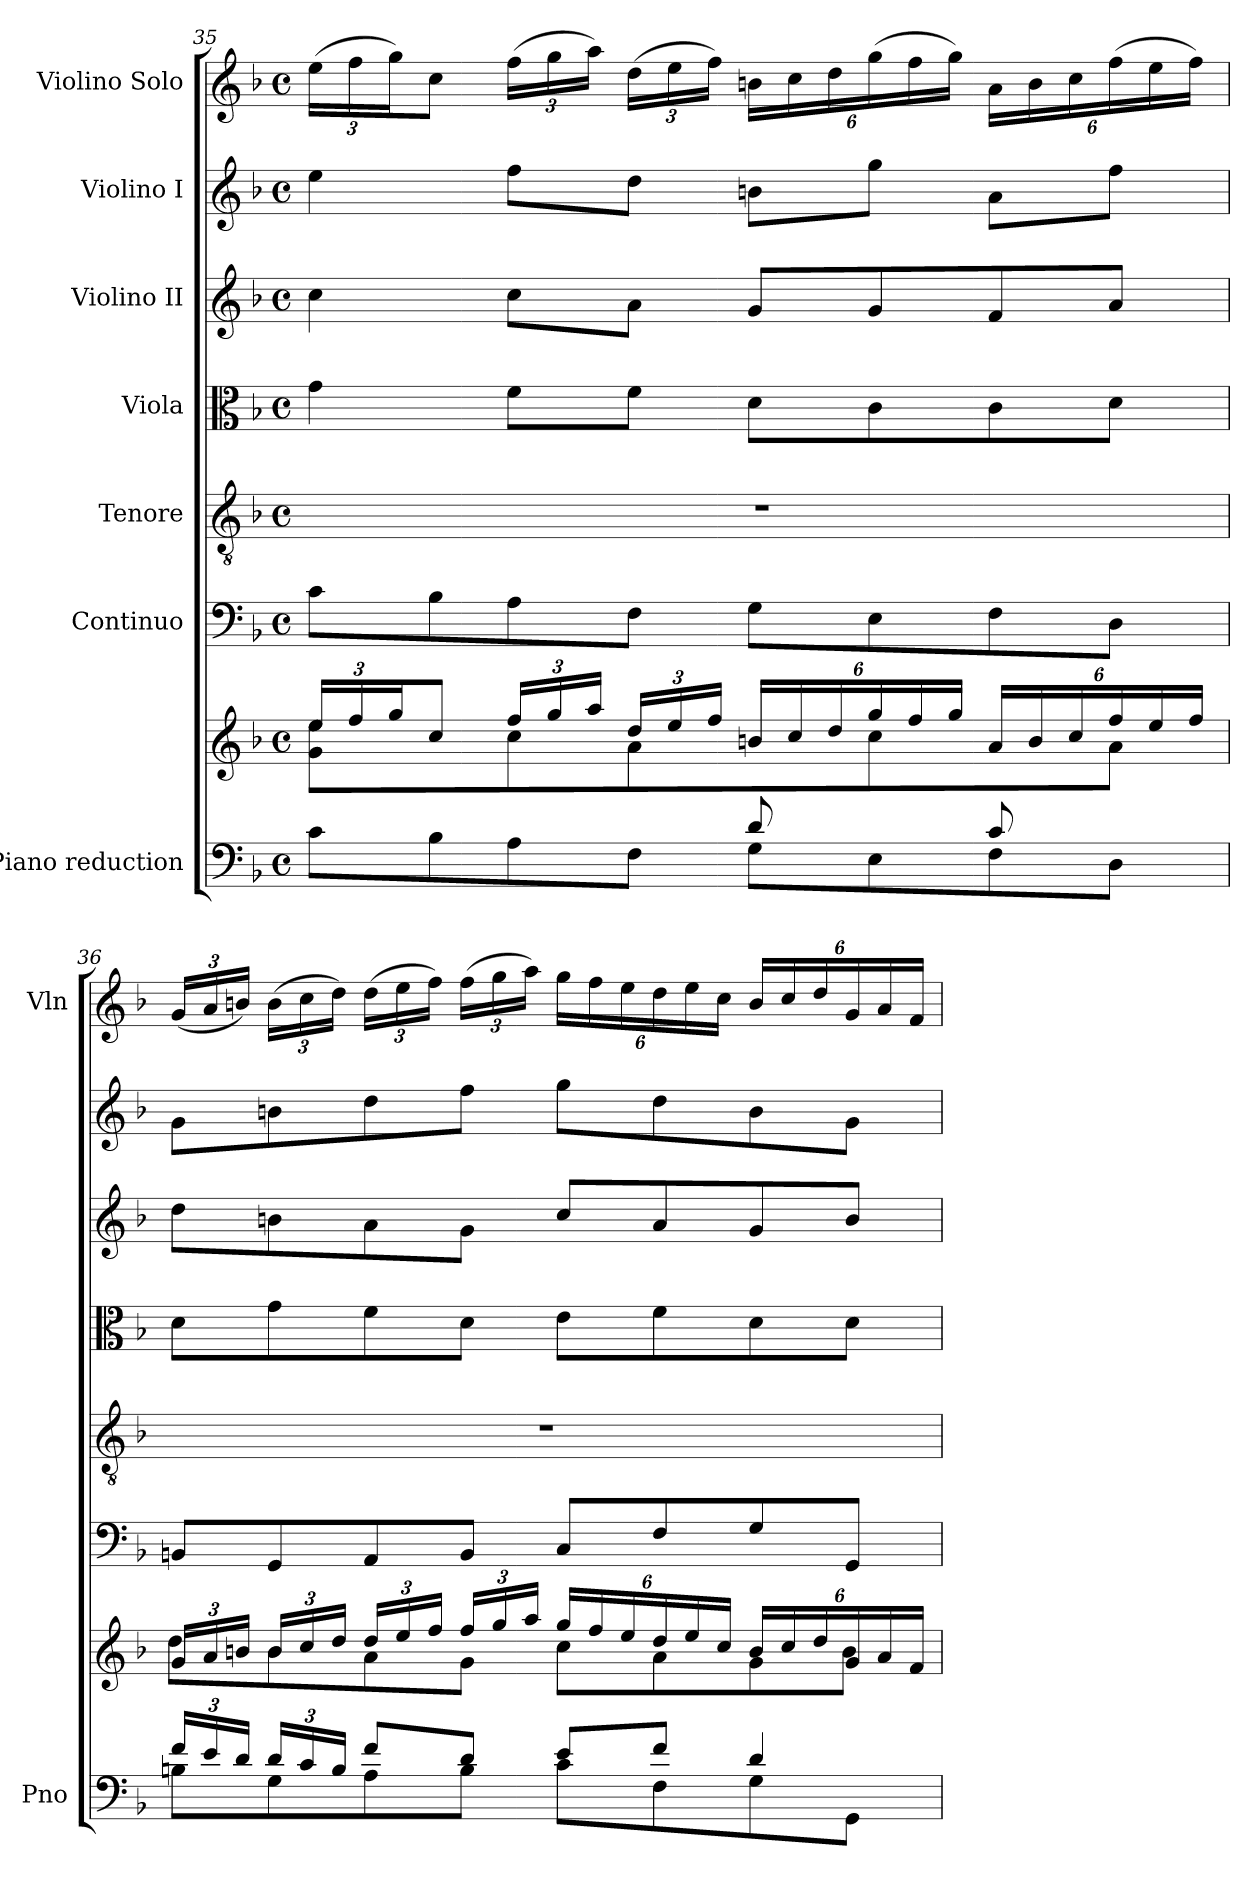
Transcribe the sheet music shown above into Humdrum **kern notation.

**kern	**kern	**kern	**kern	**kern	**kern	**kern	**kern
*part7	*part7	*part6	*part5	*part4	*part3	*part2	*part1
*staff8	*staff7	*staff6	*staff5	*staff4	*staff3	*staff2	*staff1
*I"Piano reduction	*	*I"Continuo	*I"Tenore	*I"Viola	*I"Violino II	*I"Violino I	*I"Violino Solo
*I'Pno	*	*	*	*	*	*	*I'Vln
*clefF4	*clefG2	*clefF4	*clefGv2	*clefC3	*clefG2	*clefG2	*clefG2
*k[b-]	*k[b-]	*k[b-]	*k[b-]	*k[b-]	*k[b-]	*k[b-]	*k[b-]
*M4/4	*M4/4	*M4/4	*M4/4	*M4/4	*M4/4	*M4/4	*M4/4
*met(c)	*met(c)	*met(c)	*met(c)	*met(c)	*met(c)	*met(c)	*met(c)
=35	=35	=35	=35	=35	=35	=35	=35
*^	*	*	*	*	*	*	*
*	*	*Xbrackettup	*	*	*	*	*	*Xbrackettup
*	*	*^	*	*	*	*	*	*
2ryy	8c\L	24ee/LL	4g\ 4ee\	8c\L	1r	4g\	4cc\	4ee\	(>24ee\LL
.	.	24ff/	.	.	.	.	.	.	24ff\
.	.	24gg/J	.	.	.	.	.	.	24gg\J)
.	8B-\	8cc/J	.	8B-\	.	.	.	.	8cc\J
.	8A\	24ff/LL	8cc\L	8A\	.	8f\L	8cc\L	8ff\L	(>24ff\LL
.	.	24gg/	.	.	.	.	.	.	24gg\
.	.	24aa/JJ	.	.	.	.	.	.	24aa\JJ)
.	8F\J	24dd/LL	8a\J	8F\J	.	8f\J	8a\J	8dd\J	(>24dd\LL
.	.	24ee/	.	.	.	.	.	.	24ee\
.	.	24ff/JJ	.	.	.	.	.	.	24ff\JJ)
8d/L	8G\L	24bn/LL	8ryy	8G\L	.	8d\L	8g/L	8bn\L	24bn\LL
.	.	24cc/	.	.	.	.	.	.	24cc\
.	.	24dd/	.	.	.	.	.	.	24dd\
8ryy	8E\	24gg/	8cc\	8E\	.	8c\	8g/	8gg\J	(>24gg\
.	.	24ff/	.	.	.	.	.	.	24ff\
.	.	24gg/JJ	.	.	.	.	.	.	24gg\JJ)
8c/	8F\	24a/LL	8ryy	8F\	.	8c\	8f/	8a\L	24a\LL
.	.	24b/	.	.	.	.	.	.	24b\
.	.	24cc/	.	.	.	.	.	.	24cc\
8ryy	8D\J	24ff/	8a\J	8D\J	.	8d\J	8a/J	8ff\J	(>24ff\
.	.	24ee/	.	.	.	.	.	.	24ee\
.	.	24ff/JJ	.	.	.	.	.	.	24ff\JJ)
!!LO:LB:g=z
=36	=36	=36	=36	=36	=36	=36	=36	=36	=36
*Xbrackettup	*	*	*	*	*	*	*	*	*
24f/LL	8Bn\L	24g/LL	8dd\L	8BBn/L	1r	8d\L	8dd\L	8g\L	(<24g/LL
24e/	.	24a/	.	.	.	.	.	.	24a/
24d/JJ	.	24bn/JJ	.	.	.	.	.	.	24bn/JJ)
24d/LL	8G\	24b/LL	8b\	8GG/	.	8g\	8bn\	8bn\	(>24b\LL
24c/	.	24cc/	.	.	.	.	.	.	24cc\
24B/JJ	.	24dd/JJ	.	.	.	.	.	.	24dd\JJ)
8f/L	8A\	24dd/LL	8a\	8AA/	.	8f\	8a\	8dd\	(>24dd\LL
.	.	24ee/	.	.	.	.	.	.	24ee\
.	.	24ff/JJ	.	.	.	.	.	.	24ff\JJ)
8d/J	8B\J	24ff/LL	8g\J	8BB/J	.	8d\J	8g\J	8ff\J	(>24ff\LL
.	.	24gg/	.	.	.	.	.	.	24gg\
.	.	24aa/JJ	.	.	.	.	.	.	24aa\JJ)
8e/L	8c\L	24gg/LL	8cc\L	8C/L	.	8e\L	8cc/L	8gg\L	24gg\LL
.	.	24ff/	.	.	.	.	.	.	24ff\
.	.	24ee/	.	.	.	.	.	.	24ee\
8f/J	8F\	24dd/	8a\	8F/	.	8f\	8a/	8dd\	24dd\
.	.	24ee/	.	.	.	.	.	.	24ee\
.	.	24cc/JJ	.	.	.	.	.	.	24cc\JJ
4d/	8G\	24b/LL	8g\	8G/	.	8d\	8g/	8b\	24b/LL
.	.	24cc/	.	.	.	.	.	.	24cc/
.	.	24dd/	.	.	.	.	.	.	24dd/
.	8GG\J	24g/	8b\J	8GG/J	.	8d\J	8b/J	8g\J	24g/
.	.	24a/	.	.	.	.	.	.	24a/
.	.	24f/JJ	.	.	.	.	.	.	24f/JJ
*v	*v	*	*	*	*	*	*	*	*
*	*v	*v	*	*	*	*	*	*
=	=	=	=	=	=	=	=
*-	*-	*-	*-	*-	*-	*-	*-
